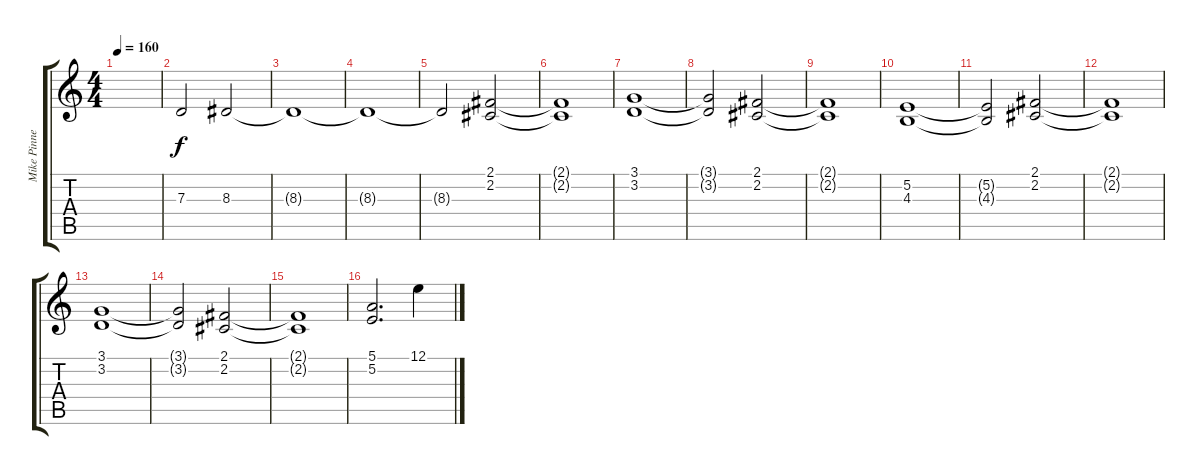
\track ("Mike Pinnella (Strings)" "Mike Pinne") {instrument synthstrings1}
\staff {score tabs}
\tuning (E4 B3 G3 D3 A2 D2) {hide}
\ts (4 4)
\tempo 160
\clef g2
\ks c
|
7.3{t}.2 8.3.2 |
8.3{t}.1 |
8.3{t}.1 |
8.3{t}.2 (2.1 2.2).2 |
(2.1{t} 2.2{t}).1 |
(3.1 3.2).1 |
(3.1{t} 3.2{t}).2 (2.1 2.2).2 |
(2.1{t} 2.2{t}).1 |
(5.2 4.3).1 |
(5.2{t} 4.3{t}).2 (2.1 2.2).2 |
(2.1{t} 2.2{t}).1 |
(3.1 3.2).1 |
(3.1{t} 3.2{t}).2 (2.1 2.2).2 |
(2.1{t} 2.2{t}).1 |
(5.1 5.2).2{d} 12.1.4
